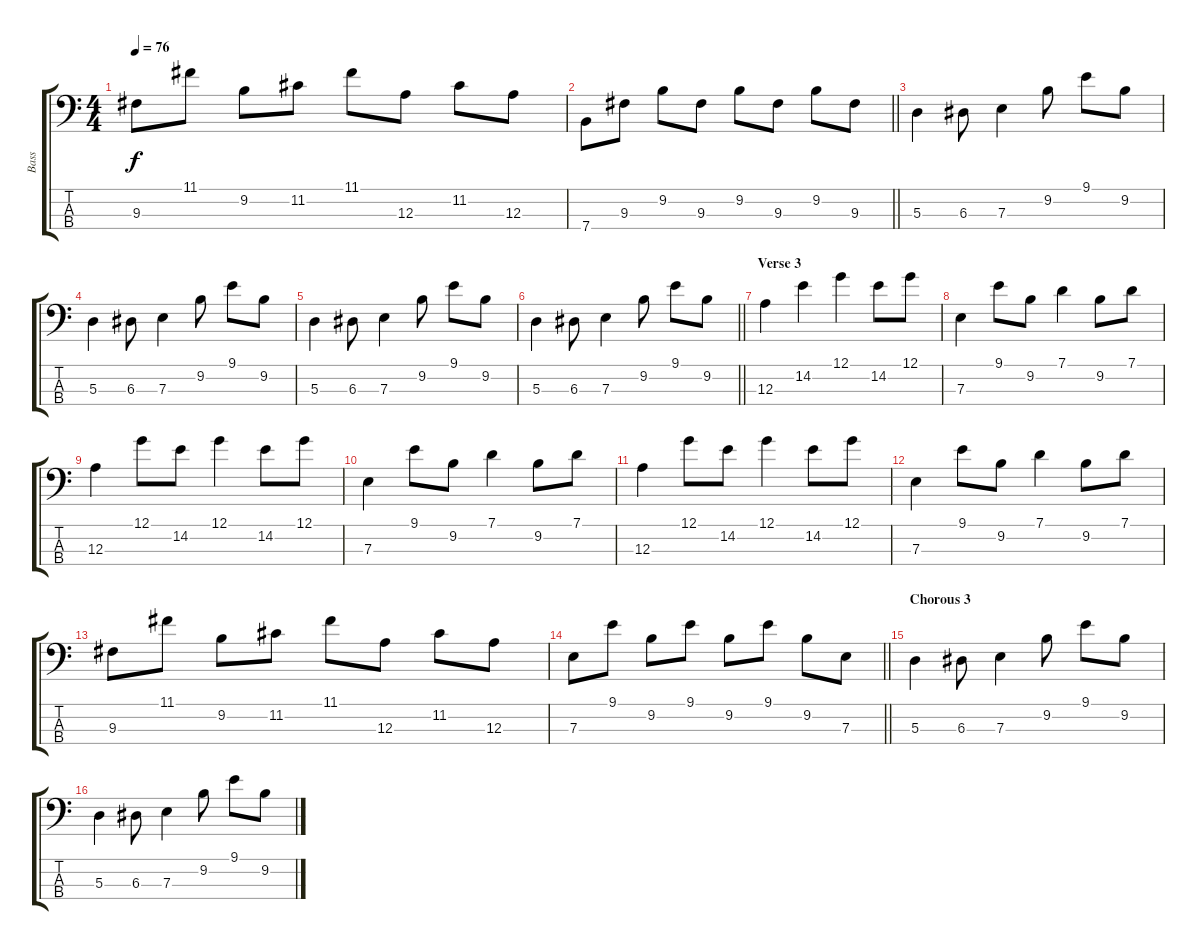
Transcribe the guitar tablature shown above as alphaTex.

\track ("Bass" "Bass") {instrument electricbassfinger}
\staff {score tabs}
\tuning (G2 D2 A1 E1) {hide}
\ts (4 4)
\tempo 76
\clef f4
\ks c
9.3.8{dy f} 11.1.8 9.2.8 11.2.8 11.1.8 12.3.8 11.2.8 12.3.8 |
\barLineRight lightlight
7.4.8 9.3.8 9.2.8 9.3.8 9.2.8 9.3.8 9.2.8 9.3.8 |
\section ("" "")
5.3.4 6.3.8 7.3.4 9.2.8 9.1.8 9.2.8 |
5.3.4 6.3.8 7.3.4 9.2.8 9.1.8 9.2.8 |
5.3.4 6.3.8 7.3.4 9.2.8 9.1.8 9.2.8 |
\barLineRight lightlight
5.3.4 6.3.8 7.3.4 9.2.8 9.1.8 9.2.8 |
\section ("" "Verse 3")
12.3.4 14.2.4 12.1.4 14.2.8 12.1.8 |
7.3.4 9.1.8 9.2.8 7.1.4 9.2.8 7.1.8 |
12.3.4 12.1.8 14.2.8 12.1.4 14.2.8 12.1.8 |
7.3.4 9.1.8 9.2.8 7.1.4 9.2.8 7.1.8 |
12.3.4 12.1.8 14.2.8 12.1.4 14.2.8 12.1.8 |
7.3.4 9.1.8 9.2.8 7.1.4 9.2.8 7.1.8 |
9.3.8 11.1.8 9.2.8 11.2.8 11.1.8 12.3.8 11.2.8 12.3.8 |
\barLineRight lightlight
7.3.8 9.1.8 9.2.8 9.1.8 9.2.8 9.1.8 9.2.8 7.3.8 |
\section ("" "Chorous 3")
5.3.4 6.3.8 7.3.4 9.2.8 9.1.8 9.2.8 |
5.3.4 6.3.8 7.3.4 9.2.8 9.1.8 9.2.8
